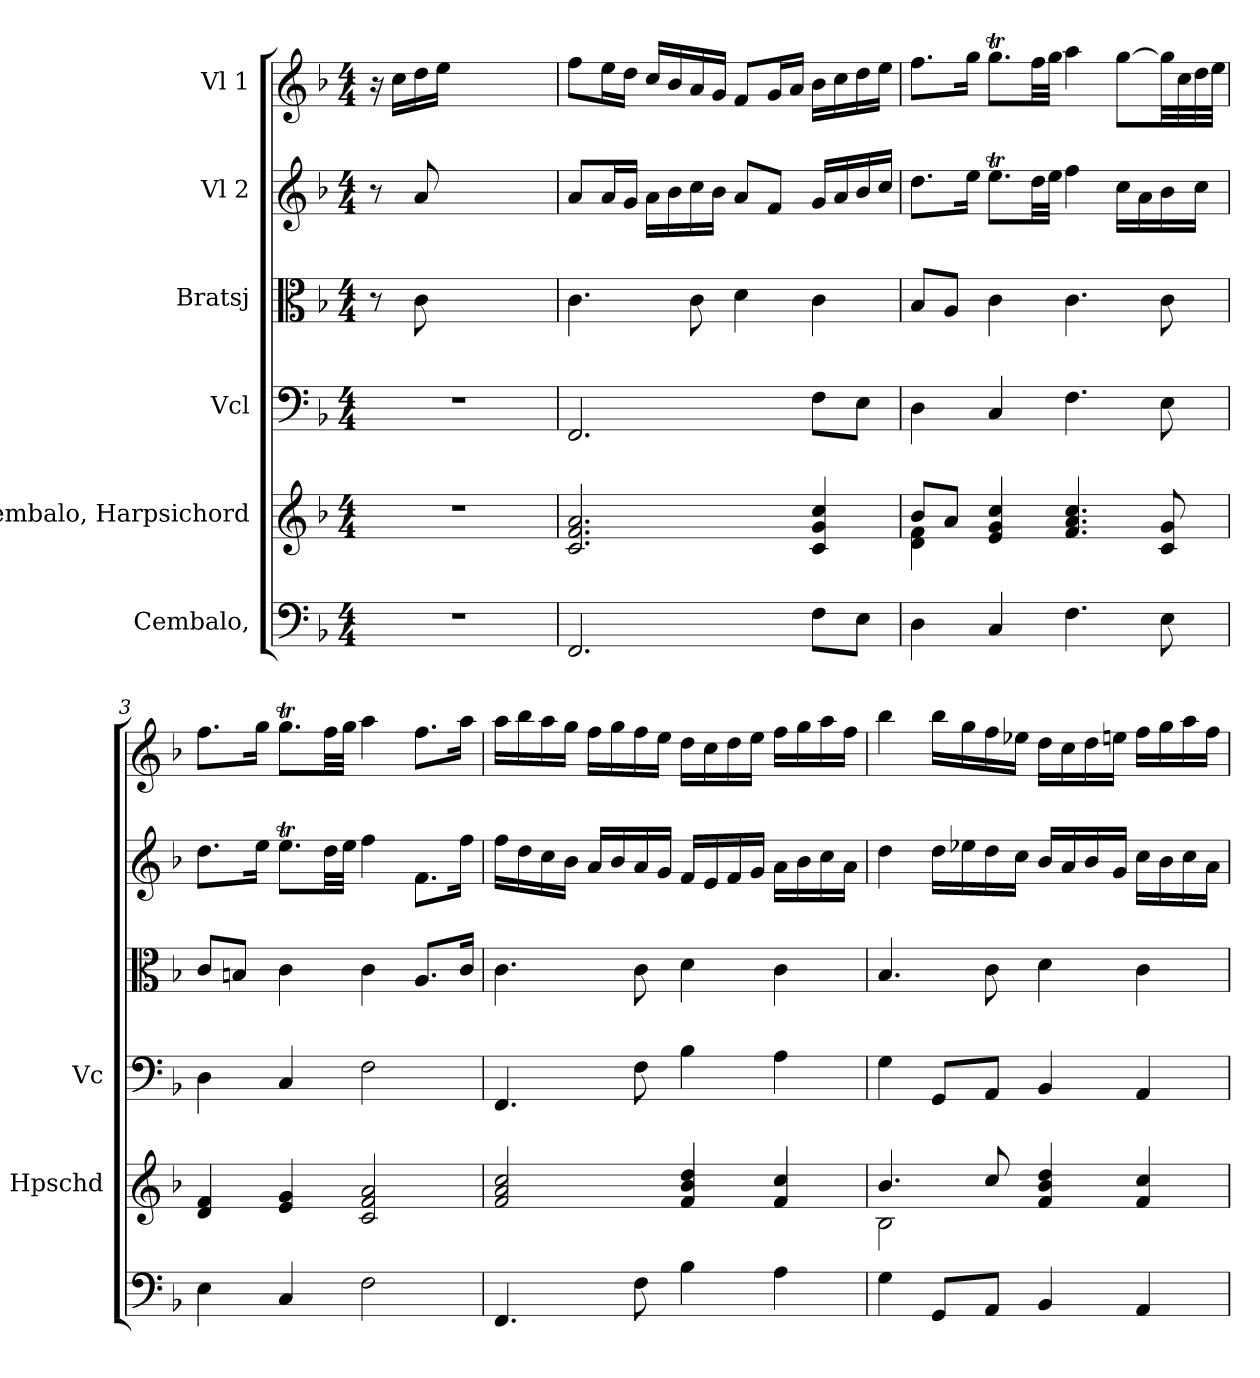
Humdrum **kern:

**kern	**kern	**kern	**kern	**kern	**kern
*part6	*part5	*part4	*part3	*part2	*part1
*staff6	*staff5	*staff4	*staff3	*staff2	*staff1
*I"Cembalo,	*I"Cembalo, Harpsichord	*I"Vcl	*I"Bratsj	*I"Vl 2	*I"Vl 1
*	*I'Hpschd	*I'Vc	*	*	*
*clefF4	*clefG2	*clefF4	*clefC3	*clefG2	*clefG2
*k[b-]	*k[b-]	*k[b-]	*k[b-]	*k[b-]	*k[b-]
*M4/4	*M4/4	*M4/4	*M4/4	*M4/4	*M4/4
*MM90	*MM90	*MM90	*MM90	*MM90	*MM90
=	=	=	=	=	=
1r	1r	1r	8r	8r	16r
.	.	.	.	.	16cc\LL
.	.	.	8c\	8a/	16dd\
.	.	.	.	.	16ee\JJ
.	.	.	2.ryy	2.ryy	2.ryy
=1	=1	=1	=1	=1	=1
2.FF/	2.c/ 2.f/ 2.a/	2.FF/	4.c\	8a/L	8ff\L
.	.	.	.	16a/L	16ee\L
.	.	.	.	16g/JJ	16dd\JJ
.	.	.	.	16a\LL	16cc/LL
.	.	.	.	16b-\	16b-/
.	.	.	8c\	16cc\	16a/
.	.	.	.	16b-\JJ	16g/JJ
.	.	.	4d\	8a/L	8f/L
.	.	.	.	8f/J	16g/L
.	.	.	.	.	16a/JJ
8F\L	4c/ 4g/ 4cc/	8F\L	4c\	16g/LL	16b-\LL
.	.	.	.	16a/	16cc\
8E\J	.	8E\J	.	16b-/	16dd\
.	.	.	.	16cc/JJ	16ee\JJ
=2	=2	=2	=2	=2	=2
*	*^	*	*	*	*
4D\	8b-/L	4d\ 4f\	4D\	8B-/L	8.dd\L	8.ff\L
.	8a/J	.	.	8A/J	.	.
.	.	.	.	.	16ee\Jk	16gg\Jk
4C/	4e/ 4g/ 4cc/	2.ryy	4C/	4c\	8.eet\L	8.ggT\L
.	.	.	.	.	32dd\LL	32ff\LL
.	.	.	.	.	32ee\JJJ	32gg\JJJ
4.F\	4.f/ 4.a/ 4.cc/	.	4.F\	4.c\	4ff\	4aa\
.	.	.	.	.	16cc\LL	[8gg\L
.	.	.	.	.	16a\	.
8E\	8c/ 8g/	.	8E\	8c\	16b-\	32gg\LL]
.	.	.	.	.	.	32cc\
.	.	.	.	.	16cc\JJ	32dd\
.	.	.	.	.	.	32ee\JJJ
*	*v	*v	*	*	*	*
=3	=3	=3	=3	=3	=3
4E\	4d/ 4f/	4D\	8c/L	8.dd\L	8.ff\L
.	.	.	8Bn/J	.	.
.	.	.	.	16ee\Jk	16gg\Jk
4C/	4e/ 4g/	4C/	4c\	8.eet\L	8.ggT\L
.	.	.	.	32dd\LL	32ff\LL
.	.	.	.	32ee\JJJ	32gg\JJJ
2F\	2c/ 2f/ 2a/	2F\	4c\	4ff\	4aa\
.	.	.	8.A/L	8.f\L	8.ff\L
.	.	.	16c/Jk	16ff\Jk	16aa\Jk
!!LO:LB:g=z
=4	=4	=4	=4	=4	=4
4.FF/	2f/ 2a/ 2cc/	4.FF/	4.c\	16ff\LL	16aa\LL
.	.	.	.	16dd\	16bb-\
.	.	.	.	16cc\	16aa\
.	.	.	.	16b-\JJ	16gg\JJ
.	.	.	.	16a/LL	16ff\LL
.	.	.	.	16b-/	16gg\
8F\	.	8F\	8c\	16a/	16ff\
.	.	.	.	16g/JJ	16ee\JJ
4B-\	4f/ 4b-/ 4dd/	4B-\	4d\	16f/LL	16dd\LL
.	.	.	.	16e/	16cc\
.	.	.	.	16f/	16dd\
.	.	.	.	16g/JJ	16ee\JJ
4A\	4f/ 4cc/	4A\	4c\	16a\LL	16ff\LL
.	.	.	.	16b-\	16gg\
.	.	.	.	16cc\	16aa\
.	.	.	.	16a\JJ	16ff\JJ
=5	=5	=5	=5	=5	=5
*	*^	*	*	*	*
4G\	4.b-/	2B-\	4G\	4.B-/	4dd\	4bb-\
8GG/L	.	.	8GG/L	.	16dd\LL	16bb-\LL
.	.	.	.	.	16ee-X\	16gg\
8AA/J	8cc/	.	8AA/J	8c\	16dd\	16ff\
.	.	.	.	.	16cc\JJ	16ee-X\JJ
4BB-/	4f/ 4b-/ 4dd/	2ryy	4BB-/	4d\	16b-/LL	16dd\LL
.	.	.	.	.	16a/	16cc\
.	.	.	.	.	16b-/	16dd\
.	.	.	.	.	16g/JJ	16een\JJ
4AA/	4f/ 4cc/	.	4AA/	4c\	16cc\LL	16ff\LL
.	.	.	.	.	16b-\	16gg\
.	.	.	.	.	16cc\	16aa\
.	.	.	.	.	16a\JJ	16ff\JJ
*	*v	*v	*	*	*	*
=	=	=	=	=	=
*-	*-	*-	*-	*-	*-
